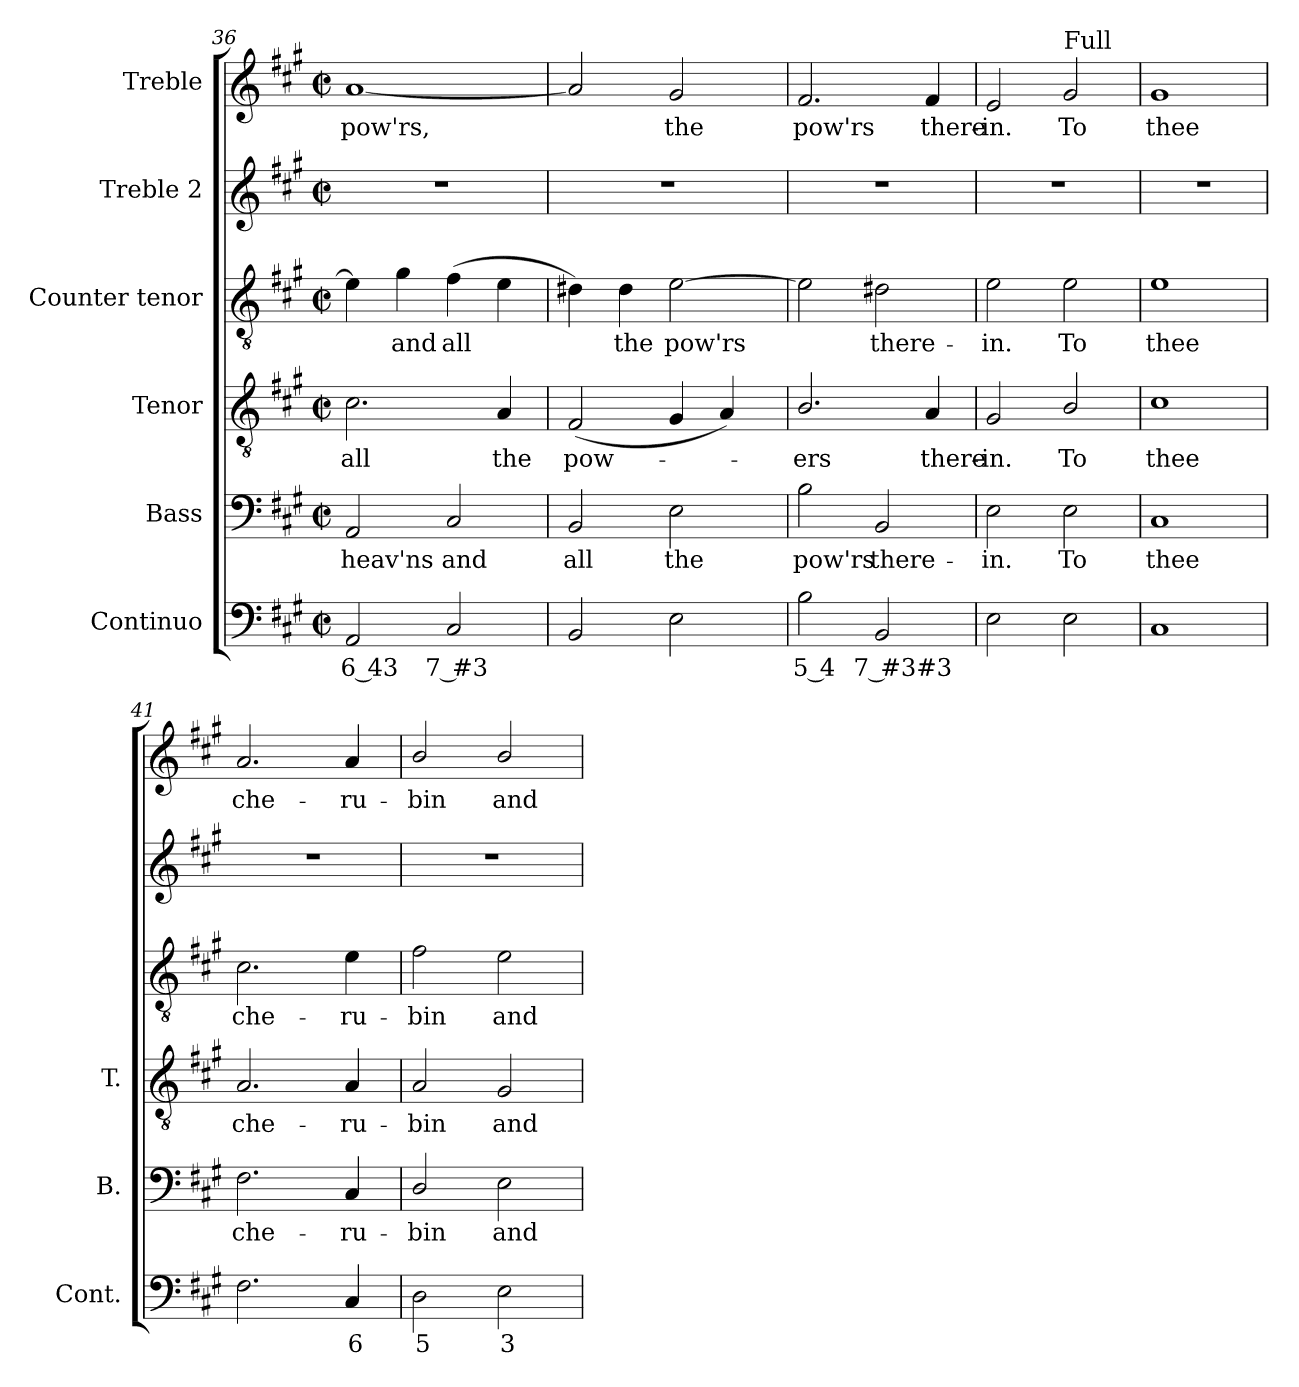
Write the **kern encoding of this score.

**kern	**text	**kern	**text	**kern	**text	**kern	**text	**kern	**kern	**text
*part6	*part6	*part5	*part5	*part4	*part4	*part3	*part3	*part2	*part1	*part1
*staff6	*staff6	*staff5	*staff5	*staff4	*staff4	*staff3	*staff3	*staff2	*staff1	*staff1
*I"Continuo	*	*I"Bass	*	*I"Tenor	*	*I"Counter tenor	*	*I"Treble 2	*I"Treble	*
*I'Cont.	*	*I'B.	*	*I'T.	*	*	*	*	*	*
*clefF4	*	*clefF4	*	*clefGv2	*	*clefGv2	*	*clefG2	*clefG2	*
*	*	*	*	*ITrd7c12	*	*ITrd7c12	*	*	*	*
*k[f#c#g#]	*	*k[f#c#g#]	*	*k[f#c#g#]	*	*k[f#c#g#]	*	*k[f#c#g#]	*k[f#c#g#]	*
*A:	*	*A:	*	*A:	*	*A:	*	*A:	*A:	*
*M2/2	*	*M2/2	*	*M2/2	*	*M2/2	*	*M2/2	*M2/2	*
*met(c|)	*	*met(c|)	*	*met(c|)	*	*met(c|)	*	*met(c|)	*met(c|)	*
=36	=36	=36	=36	=36	=36	=36	=36	=36	=36	=36
!	!LO:LY:b:color=#000000	!	!	!	!	!	!	!	!	!
!	!	!	!LO:LY:b:color=#000000	!	!	!	!	!	!	!
!	!	!	!	!	!LO:LY:b:color=#000000	!	!	!	!	!
!	!	!	!	!	!	!	!	!	!	!LO:LY:b:color=#000000
2AAi/	6 43	2AAi/	heav'ns	2.C#i\	all	4Ei\]	.	1r	[1ai	pow'rs,
!	!	!	!	!	!	!	!LO:LY:b:color=#000000	!	!	!
.	.	.	.	.	.	4G#i\	and	.	.	.
!	!LO:LY:b:color=#000000	!	!	!	!	!	!	!	!	!
!	!	!	!LO:LY:b:color=#000000	!	!	!	!	!	!	!
!	!	!	!	!	!	!	!LO:LY:b:color=#000000	!	!	!
2C#i/	7 #3	2C#i/	and	.	.	(4F#i\	all	.	.	.
!	!	!	!	!	!LO:LY:b:color=#000000	!	!	!	!	!
.	.	.	.	4AAi/	the	4Ei\	.	.	.	.
=37	=37	=37	=37	=37	=37	=37	=37	=37	=37	=37
!	!	!	!LO:LY:b:color=#000000	!	!	!	!	!	!	!
!	!	!	!	!	!LO:LY:b:color=#000000	!	!	!	!	!
2BBi/	.	2BBi/	all	(2FF#i/	pow-	4D#Xi\)	.	1r	2ai/]	.
!	!	!	!	!	!	!	!LO:LY:b:color=#000000	!	!	!
.	.	.	.	.	.	4D#i\	the	.	.	.
!	!	!	!LO:LY:b:color=#000000	!	!	!	!	!	!	!
!	!	!	!	!	!	!	!LO:LY:b:color=#000000	!	!	!
!	!	!	!	!	!	!	!	!	!	!LO:LY:b:color=#000000
2Ei\	.	2Ei\	the	4GG#i/	.	[2Ei\	pow'rs	.	2g#i/	the
.	.	.	.	4AAi/)	.	.	.	.	.	.
=38	=38	=38	=38	=38	=38	=38	=38	=38	=38	=38
!	!LO:LY:b:color=#000000	!	!	!	!	!	!	!	!	!
!	!	!	!LO:LY:b:color=#000000	!	!	!	!	!	!	!
!	!	!	!	!	!LO:LY:b:color=#000000	!	!	!	!	!
!	!	!	!	!	!	!	!	!	!	!LO:LY:b:color=#000000
2Bi\	5 4	2Bi\	pow'rs	2.BBi/	-ers	2Ei\]	.	1r	2.f#i/	pow'rs
!	!LO:LY:b:color=#000000	!	!	!	!	!	!	!	!	!
!	!	!	!LO:LY:b:color=#000000	!	!	!	!	!	!	!
!	!	!	!	!	!	!	!LO:LY:b:color=#000000	!	!	!
2BBi/	7 #3#3	2BBi/	there-	.	.	2D#Xi\	there-	.	.	.
!	!	!	!	!	!LO:LY:b:color=#000000	!	!	!	!	!
!	!	!	!	!	!	!	!	!	!	!LO:LY:b:color=#000000
.	.	.	.	4AAi/	there-	.	.	.	4f#i/	there-
=39	=39	=39	=39	=39	=39	=39	=39	=39	=39	=39
!	!	!	!LO:LY:b:color=#000000	!	!	!	!	!	!	!
!	!	!	!	!	!LO:LY:b:color=#000000	!	!	!	!	!
!	!	!	!	!	!	!	!LO:LY:b:color=#000000	!	!	!
!	!	!	!	!	!	!	!	!	!	!LO:LY:b:color=#000000
2Ei\	.	2Ei\	-in.	2GG#i/	-in.	2Ei\	-in.	1r	2ei/	-in.
!	!	!	!LO:LY:b:color=#000000	!	!	!	!	!	!	!
!	!	!	!	!	!LO:LY:b:color=#000000	!	!	!	!	!
!	!	!	!	!	!	!	!LO:LY:b:color=#000000	!	!	!
!	!	!	!	!	!	!	!	!	!LO:TX:a:t=Full	!
!	!	!	!	!	!	!	!	!	!	!LO:LY:b:color=#000000
2Ei\	.	2Ei\	To	2BBi/	To	2Ei\	To	.	2g#i/	To
=40	=40	=40	=40	=40	=40	=40	=40	=40	=40	=40
!	!	!	!LO:LY:b:color=#000000	!	!	!	!	!	!	!
!	!	!	!	!	!LO:LY:b:color=#000000	!	!	!	!	!
!	!	!	!	!	!	!	!LO:LY:b:color=#000000	!	!	!
!	!	!	!	!	!	!	!	!	!	!LO:LY:b:color=#000000
1C#i	.	1C#i	thee	1C#i	thee	1Ei	thee	1r	1g#i	thee
=41	=41	=41	=41	=41	=41	=41	=41	=41	=41	=41
!	!	!	!LO:LY:b:color=#000000	!	!	!	!	!	!	!
!	!	!	!	!	!LO:LY:b:color=#000000	!	!	!	!	!
!	!	!	!	!	!	!	!LO:LY:b:color=#000000	!	!	!
!	!	!	!	!	!	!	!	!	!	!LO:LY:b:color=#000000
2.F#i\	.	2.F#i\	che-	2.AAi/	che-	2.C#i\	che-	1r	2.ai/	che-
!	!LO:LY:b:color=#000000	!	!	!	!	!	!	!	!	!
!	!	!	!LO:LY:b:color=#000000	!	!	!	!	!	!	!
!	!	!	!	!	!LO:LY:b:color=#000000	!	!	!	!	!
!	!	!	!	!	!	!	!LO:LY:b:color=#000000	!	!	!
!	!	!	!	!	!	!	!	!	!	!LO:LY:b:color=#000000
4C#i/	6	4C#i/	-ru-	4AAi/	-ru-	4Ei\	-ru-	.	4ai/	-ru-
!!LO:PB:g=z
=42	=42	=42	=42	=42	=42	=42	=42	=42	=42	=42
!	!LO:LY:b:color=#000000	!	!	!	!	!	!	!	!	!
!	!	!	!LO:LY:b:color=#000000	!	!	!	!	!	!	!
!	!	!	!	!	!LO:LY:b:color=#000000	!	!	!	!	!
!	!	!	!	!	!	!	!LO:LY:b:color=#000000	!	!	!
!	!	!	!	!	!	!	!	!	!	!LO:LY:b:color=#000000
2Di\	5	2Di/	-bin	2AAi/	-bin	2F#i\	-bin	1r	2bi/	-bin
!	!LO:LY:b:color=#000000	!	!	!	!	!	!	!	!	!
!	!	!	!LO:LY:b:color=#000000	!	!	!	!	!	!	!
!	!	!	!	!	!LO:LY:b:color=#000000	!	!	!	!	!
!	!	!	!	!	!	!	!LO:LY:b:color=#000000	!	!	!
!	!	!	!	!	!	!	!	!	!	!LO:LY:b:color=#000000
2Ei\	3	2Ei\	and	2GG#i/	and	2Ei\	and	.	2bi/	and
=	=	=	=	=	=	=	=	=	=	=
*-	*-	*-	*-	*-	*-	*-	*-	*-	*-	*-
